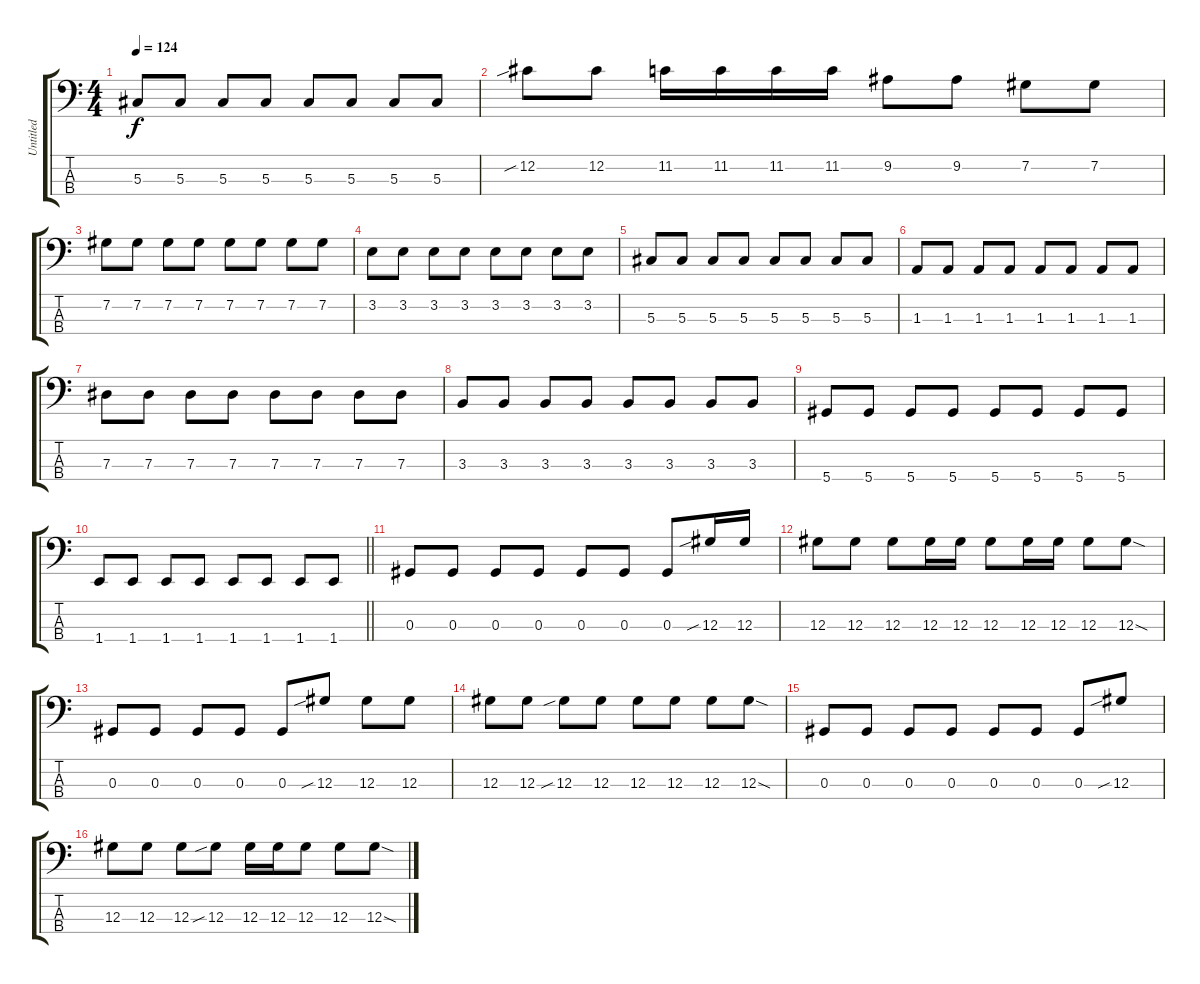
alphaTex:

\track ("Untitled" "Untitled") {instrument electricbassfinger}
\staff {score tabs}
\tuning (Gb2 Db2 Ab1 Eb1) {hide}
\ts (4 4)
\tempo 124
\clef f4
\ks c
5.3.8{dy f} 5.3.8 5.3.8 5.3.8 5.3.8 5.3.8 5.3.8 5.3.8 |
12.2{sib}.8 12.2.8 11.2.16 11.2.16 11.2.16 11.2.16 9.2.8 9.2.8 7.2.8 7.2.8 |
7.2.8 7.2.8 7.2.8 7.2.8 7.2.8 7.2.8 7.2.8 7.2.8 |
3.2.8 3.2.8 3.2.8 3.2.8 3.2.8 3.2.8 3.2.8 3.2.8 |
5.3.8 5.3.8 5.3.8 5.3.8 5.3.8 5.3.8 5.3.8 5.3.8 |
1.3.8 1.3.8 1.3.8 1.3.8 1.3.8 1.3.8 1.3.8 1.3.8 |
7.3.8 7.3.8 7.3.8 7.3.8 7.3.8 7.3.8 7.3.8 7.3.8 |
3.3.8 3.3.8 3.3.8 3.3.8 3.3.8 3.3.8 3.3.8 3.3.8 |
5.4.8 5.4.8 5.4.8 5.4.8 5.4.8 5.4.8 5.4.8 5.4.8 |
\barLineRight lightlight
1.4.8 1.4.8 1.4.8 1.4.8 1.4.8 1.4.8 1.4.8 1.4.8 |
0.3.8 0.3.8 0.3.8 0.3.8 0.3.8 0.3.8 0.3.8 12.3{sib}.16 12.3.16 |
12.3.8 12.3.8 12.3.8 12.3.16 12.3.16 12.3.8 12.3.16 12.3.16 12.3.8 12.3{sod}.8 |
0.3.8 0.3.8 0.3.8 0.3.8 0.3.8 12.3{sib}.8 12.3.8 12.3.8 |
12.3.8 12.3.8 12.3{sib}.8 12.3.8 12.3.8 12.3.8 12.3.8 12.3{sod}.8 |
0.3.8 0.3.8 0.3.8 0.3.8 0.3.8 0.3.8 0.3.8 12.3{sib}.8 |
12.3.8 12.3.8 12.3.8 12.3{sib}.8 12.3.16 12.3.16 12.3.8 12.3.8 12.3{sod}.8
